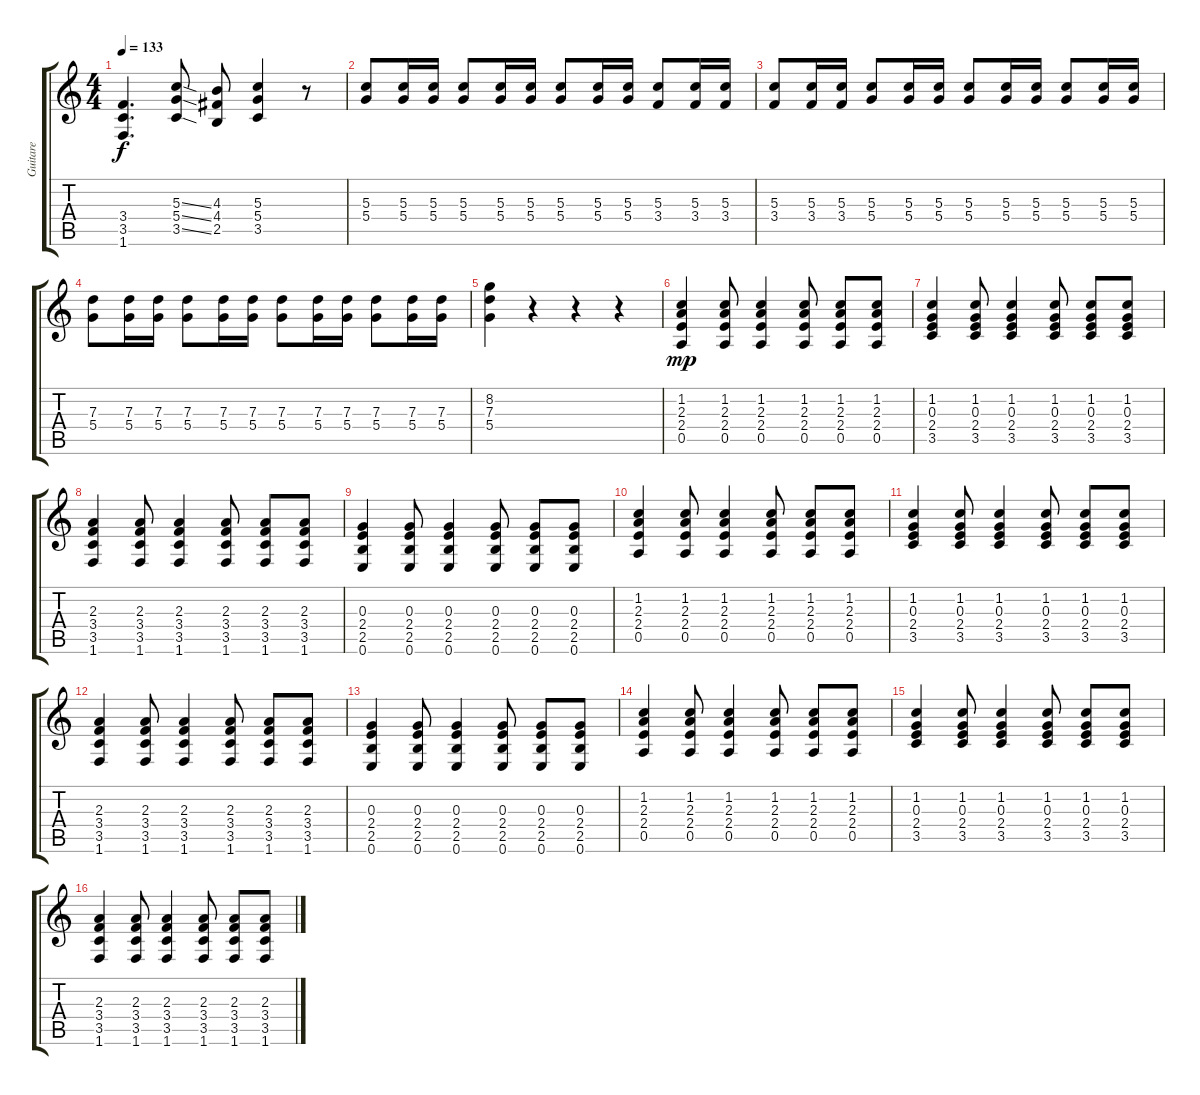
\track ("Guitare" "Guitare") {instrument distortionguitar}
\staff {score tabs}
\tuning (E4 B3 G3 D3 A2 E2) {hide}
\ts (4 4)
\tempo 133
\clef g2
\ks c
(3.4 3.5 1.6).4{d dy f} (5.3{ss} 5.4{ss} 3.5{ss}).8 (4.3 4.4 2.5).8 (5.3 5.4 3.5).4 r.8 |
(5.3 5.4).8 (5.3 5.4).16 (5.3 5.4).16 (5.3 5.4).8 (5.3 5.4).16 (5.3 5.4).16 (5.3 5.4).8 (5.3 5.4).16 (5.3 5.4).16 (5.3 3.4).8 (5.3 3.4).16 (5.3 3.4).16 |
(5.3 3.4).8 (5.3 3.4).16 (5.3 3.4).16 (5.3 5.4).8 (5.3 5.4).16 (5.3 5.4).16 (5.3 5.4).8 (5.3 5.4).16 (5.3 5.4).16 (5.3 5.4).8 (5.3 5.4).16 (5.3 5.4).16 |
(7.3 5.4).8 (7.3 5.4).16 (7.3 5.4).16 (7.3 5.4).8 (7.3 5.4).16 (7.3 5.4).16 (7.3 5.4).8 (7.3 5.4).16 (7.3 5.4).16 (7.3 5.4).8 (7.3 5.4).16 (7.3 5.4).16 |
(8.2 7.3 5.4).4 r.4 r.4 r.4 |
(1.2 2.3 2.4 0.5).4{dy mp} (1.2 2.3 2.4 0.5).8 (1.2 2.3 2.4 0.5).4 (1.2 2.3 2.4 0.5).8 (1.2 2.3 2.4 0.5).8 (1.2 2.3 2.4 0.5).8 |
(1.2 0.3 2.4 3.5).4 (1.2 0.3 2.4 3.5).8 (1.2 0.3 2.4 3.5).4 (1.2 0.3 2.4 3.5).8 (1.2 0.3 2.4 3.5).8 (1.2 0.3 2.4 3.5).8 |
(2.3 3.4 3.5 1.6).4 (2.3 3.4 3.5 1.6).8 (2.3 3.4 3.5 1.6).4 (2.3 3.4 3.5 1.6).8 (2.3 3.4 3.5 1.6).8 (2.3 3.4 3.5 1.6).8 |
(0.3 2.4 2.5 0.6).4 (0.3 2.4 2.5 0.6).8 (0.3 2.4 2.5 0.6).4 (0.3 2.4 2.5 0.6).8 (0.3 2.4 2.5 0.6).8 (0.3 2.4 2.5 0.6).8 |
(1.2 2.3 2.4 0.5).4 (1.2 2.3 2.4 0.5).8 (1.2 2.3 2.4 0.5).4 (1.2 2.3 2.4 0.5).8 (1.2 2.3 2.4 0.5).8 (1.2 2.3 2.4 0.5).8 |
(1.2 0.3 2.4 3.5).4 (1.2 0.3 2.4 3.5).8 (1.2 0.3 2.4 3.5).4 (1.2 0.3 2.4 3.5).8 (1.2 0.3 2.4 3.5).8 (1.2 0.3 2.4 3.5).8 |
(2.3 3.4 3.5 1.6).4 (2.3 3.4 3.5 1.6).8 (2.3 3.4 3.5 1.6).4 (2.3 3.4 3.5 1.6).8 (2.3 3.4 3.5 1.6).8 (2.3 3.4 3.5 1.6).8 |
(0.3 2.4 2.5 0.6).4 (0.3 2.4 2.5 0.6).8 (0.3 2.4 2.5 0.6).4 (0.3 2.4 2.5 0.6).8 (0.3 2.4 2.5 0.6).8 (0.3 2.4 2.5 0.6).8 |
(1.2 2.3 2.4 0.5).4{instrument overdrivenguitar} (1.2 2.3 2.4 0.5).8 (1.2 2.3 2.4 0.5).4 (1.2 2.3 2.4 0.5).8 (1.2 2.3 2.4 0.5).8 (1.2 2.3 2.4 0.5).8 |
(1.2 0.3 2.4 3.5).4 (1.2 0.3 2.4 3.5).8 (1.2 0.3 2.4 3.5).4 (1.2 0.3 2.4 3.5).8 (1.2 0.3 2.4 3.5).8 (1.2 0.3 2.4 3.5).8 |
(2.3 3.4 3.5 1.6).4 (2.3 3.4 3.5 1.6).8 (2.3 3.4 3.5 1.6).4 (2.3 3.4 3.5 1.6).8 (2.3 3.4 3.5 1.6).8 (2.3 3.4 3.5 1.6).8
